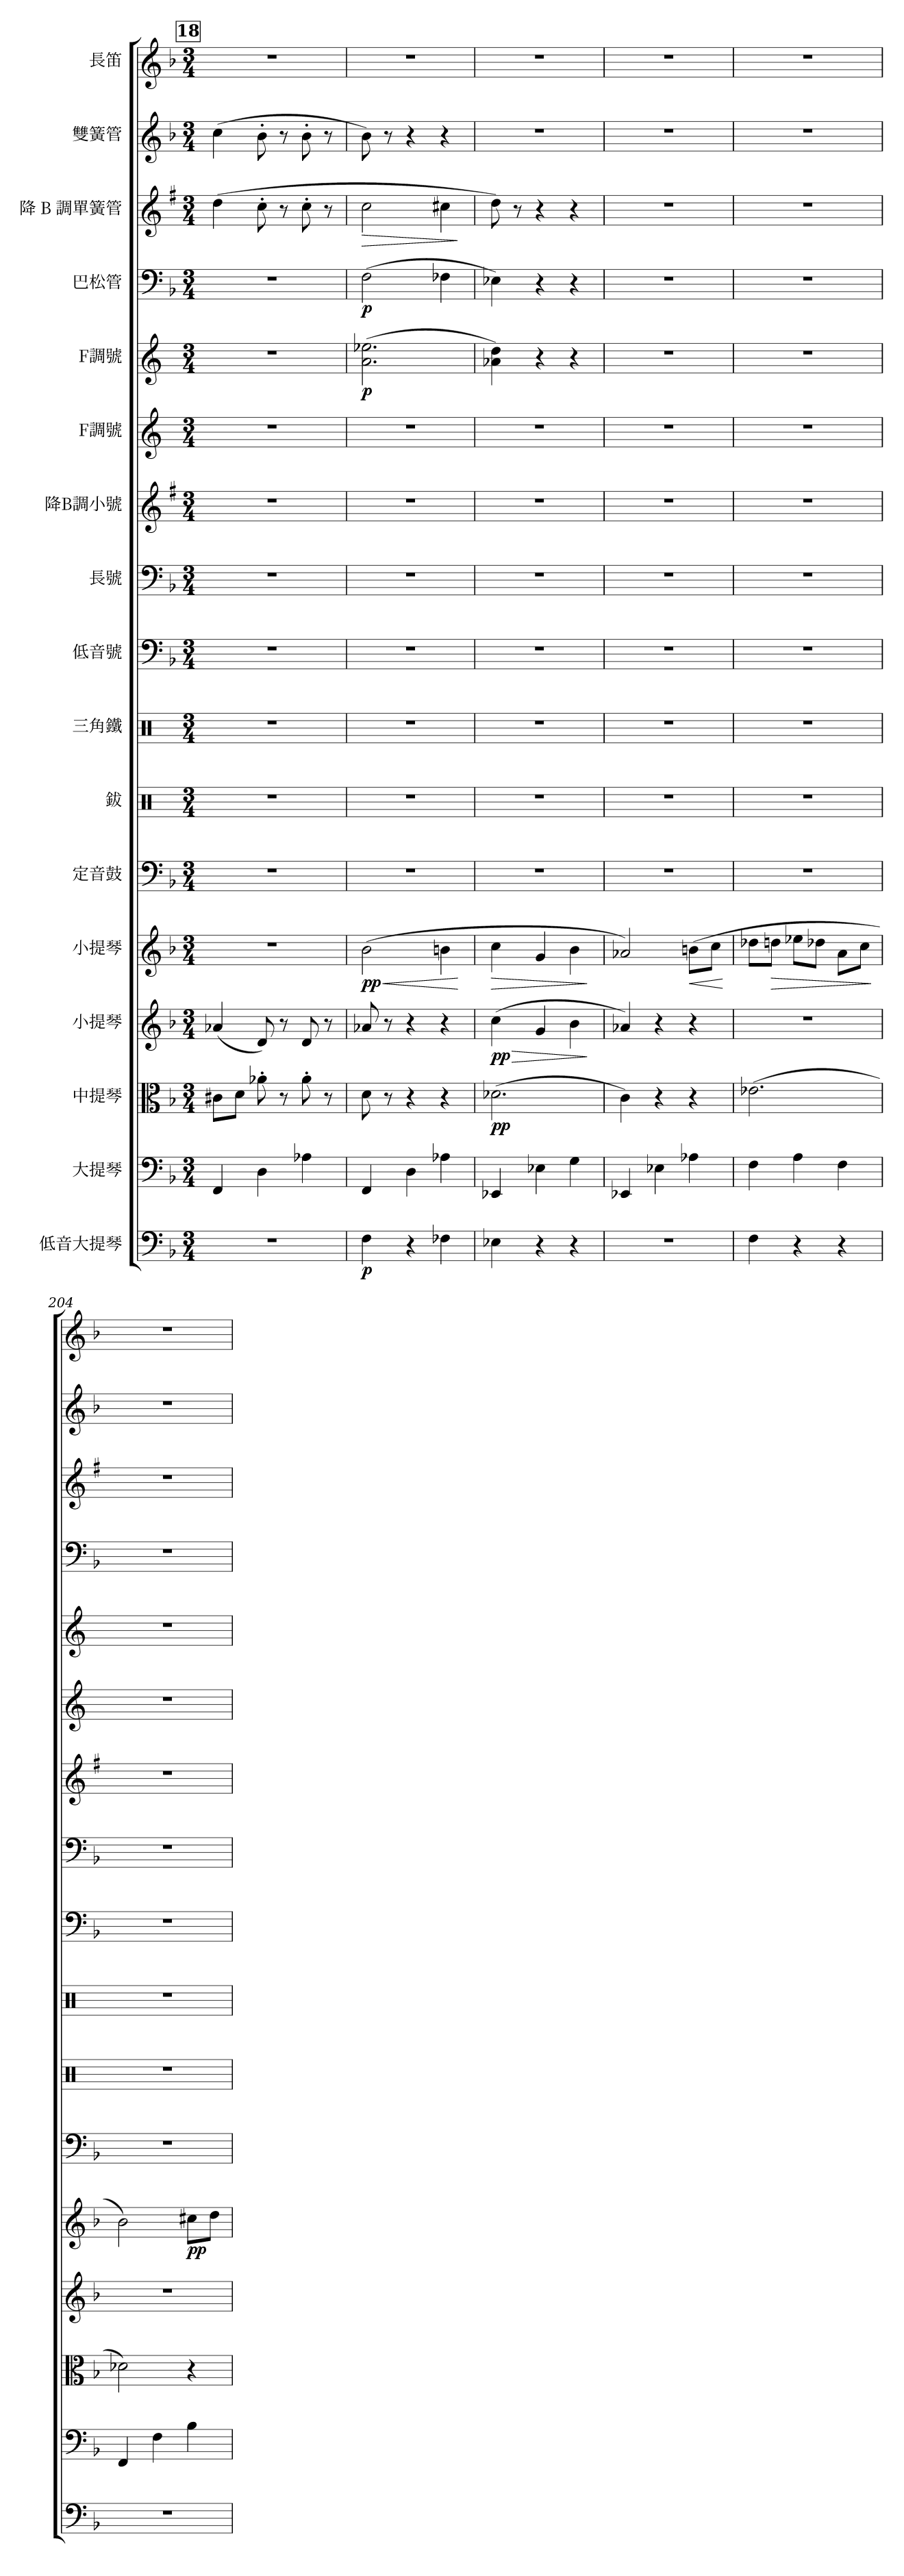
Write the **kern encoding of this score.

**kern	**dynam	**kern	**kern	**dynam	**kern	**dynam	**kern	**dynam	**kern	**kern	**kern	**kern	**kern	**kern	**kern	**kern	**dynam	**kern	**dynam	**kern	**dynam	**kern	**kern
*part17	*part17	*part16	*part15	*part15	*part14	*part14	*part13	*part13	*part12	*part11	*part10	*part9	*part8	*part7	*part6	*part5	*part5	*part4	*part4	*part3	*part3	*part2	*part1
*staff17	*staff17	*staff16	*staff15	*staff15	*staff14	*staff14	*staff13	*staff13	*staff12	*staff11	*staff10	*staff9	*staff8	*staff7	*staff6	*staff5	*staff5	*staff4	*staff4	*staff3	*staff3	*staff2	*staff1
*I"低音大提琴	*	*I"大提琴	*I"中提琴	*	*I"小提琴	*	*I"小提琴	*	*I"定音鼓	*I"鈸	*I"三角鐵	*I"低音號	*I"長號	*I"降B調小號	*I"F調號	*I"F調號	*	*I"巴松管	*	*I"降 B 調單簧管	*	*I"雙簧管	*I"長笛
*clefF4	*	*clefF4	*clefC3	*	*clefG2	*	*clefG2	*	*clefF4	*clefX	*clefX	*clefF4	*clefF4	*clefG2	*clefG2	*clefG2	*	*clefF4	*	*clefG2	*	*clefG2	*clefG2
*ITrd7c12	*	*	*	*	*	*	*	*	*	*	*	*	*	*ITrd1c2	*ITrd4c7	*ITrd4c7	*	*	*	*ITrd1c2	*	*	*
*k[b-]	*	*k[b-]	*k[b-]	*	*k[b-]	*	*k[b-]	*	*k[b-]	*k[]	*k[]	*k[b-]	*k[b-]	*k[b-]	*k[b-]	*k[b-]	*	*k[b-]	*	*k[b-]	*	*k[b-]	*k[b-]
*M3/4	*	*M3/4	*M3/4	*	*M3/4	*	*M3/4	*	*M3/4	*M3/4	*M3/4	*M3/4	*M3/4	*M3/4	*M3/4	*M3/4	*	*M3/4	*	*M3/4	*	*M3/4	*M3/4
!!LO:REH:place=s1:a:B:fs=14:t=18
=199	=199	=199	=199	=199	=199	=199	=199	=199	=199	=199	=199	=199	=199	=199	=199	=199	=199	=199	=199	=199	=199	=199	=199
2.r	.	4FF/	8c#X\L	.	(<4a-X/	.	2.r	.	2.r	2.r	2.r	2.r	2.r	2.r	2.r	2.r	.	2.r	.	(>4cc\	.	(>4cc\	2.r
.	.	.	8d\J	.	.	.	.	.	.	.	.	.	.	.	.	.	.	.	.	.	.	.	.
.	.	4D\	8a-X'\	.	8d/)	.	.	.	.	.	.	.	.	.	.	.	.	.	.	8b-'\	.	8b-'\	.
.	.	.	8r	.	8r	.	.	.	.	.	.	.	.	.	.	.	.	.	.	8r	.	8r	.
.	.	4A-X\	8a-'\	.	8d/	.	.	.	.	.	.	.	.	.	.	.	.	.	.	8b-'\	.	8b-'\	.
.	.	.	8r	.	8r	.	.	.	.	.	.	.	.	.	.	.	.	.	.	8r	.	8r	.
=200	=200	=200	=200	=200	=200	=200	=200	=200	=200	=200	=200	=200	=200	=200	=200	=200	=200	=200	=200	=200	=200	=200	=200
!	!LO:DY:b	!	!	!	!	!	!	!LO:HP:b	!	!	!	!	!	!	!	!	!	!	!	!	!LO:HP:b	!	!
!	!	!	!	!	!	!	!	!LO:DY:n=1:b	!	!	!	!	!	!	!	!	!LO:DY:b	!	!LO:DY:b	!	!	!	!
4FF\	p	4FF/	8d\	.	8a-X/	.	(>2b-\	< pp	2.r	2.r	2.r	2.r	2.r	2.r	2.r	(>2.d\ 2.a-X\	p	(>2F\	p	2b-\	>	8b-\)	2.r
.	.	.	8r	.	8r	.	.	.	.	.	.	.	.	.	.	.	.	.	.	.	.	8r	.
4r	.	4D\	4r	.	4r	.	.	.	.	.	.	.	.	.	.	.	.	.	.	.	.	4r	.
4FF-X\	.	4A-X\	4r	.	4r	.	4bn\	.	.	.	.	.	.	.	.	.	.	4F-X\	.	4bn\	.	4r	.
.	.	.	.	.	.	.	.	[	.	.	.	.	.	.	.	.	.	.	.	.	]	.	.
=201	=201	=201	=201	=201	=201	=201	=201	=201	=201	=201	=201	=201	=201	=201	=201	=201	=201	=201	=201	=201	=201	=201	=201
!	!	!	!	!LO:DY:b	!	!LO:HP:b	!	!LO:HP:b	!	!	!	!	!	!	!	!	!	!	!	!	!	!	!
!	!	!	!	!	!	!LO:DY:n=1:b	!	!	!	!	!	!	!	!	!	!	!	!	!	!	!	!	!
4EE-X\	.	4EE-X/	(>2.d-X\	pp	(>4cc\	> pp	4cc\	>	2.r	2.r	2.r	2.r	2.r	2.r	2.r	4d-X\ 4g\)	.	4E-X\)	.	8cc\)	.	2.r	2.r
.	.	.	.	.	.	.	.	.	.	.	.	.	.	.	.	.	.	.	.	8r	.	.	.
4r	.	4E-X\	.	.	4g/	.	4g/	.	.	.	.	.	.	.	.	4r	.	4r	.	4r	.	.	.
4r	.	4G\	.	.	4b-\	.	4b-\	.	.	.	.	.	.	.	.	4r	.	4r	.	4r	.	.	.
.	.	.	.	.	.	]	.	]	.	.	.	.	.	.	.	.	.	.	.	.	.	.	.
=202	=202	=202	=202	=202	=202	=202	=202	=202	=202	=202	=202	=202	=202	=202	=202	=202	=202	=202	=202	=202	=202	=202	=202
2.r	.	4EE-X/	4c\)	.	4a-X/)	.	2a-X/)	.	2.r	2.r	2.r	2.r	2.r	2.r	2.r	2.r	.	2.r	.	2.r	.	2.r	2.r
.	.	4E-X\	4r	.	4r	.	.	.	.	.	.	.	.	.	.	.	.	.	.	.	.	.	.
!	!	!	!	!	!	!	!	!LO:HP:b	!	!	!	!	!	!	!	!	!	!	!	!	!	!	!
.	.	4A-X\	4r	.	4r	.	(>8bn\L	<	.	.	.	.	.	.	.	.	.	.	.	.	.	.	.
.	.	.	.	.	.	.	8cc\J	.	.	.	.	.	.	.	.	.	.	.	.	.	.	.	.
.	.	.	.	.	.	.	.	[	.	.	.	.	.	.	.	.	.	.	.	.	.	.	.
=203	=203	=203	=203	=203	=203	=203	=203	=203	=203	=203	=203	=203	=203	=203	=203	=203	=203	=203	=203	=203	=203	=203	=203
4FF\	.	4F\	(>2.e-X\	.	2.r	.	8dd-X\L	.	2.r	2.r	2.r	2.r	2.r	2.r	2.r	2.r	.	2.r	.	2.r	.	2.r	2.r
!	!	!	!	!	!	!	!	!LO:HP:b	!	!	!	!	!	!	!	!	!	!	!	!	!	!	!
.	.	.	.	.	.	.	8ddn\J	>	.	.	.	.	.	.	.	.	.	.	.	.	.	.	.
4r	.	4A\	.	.	.	.	8ee-X\L	.	.	.	.	.	.	.	.	.	.	.	.	.	.	.	.
.	.	.	.	.	.	.	8dd-X\J	.	.	.	.	.	.	.	.	.	.	.	.	.	.	.	.
4r	.	4F\	.	.	.	.	8a\L	.	.	.	.	.	.	.	.	.	.	.	.	.	.	.	.
.	.	.	.	.	.	.	8cc\J	.	.	.	.	.	.	.	.	.	.	.	.	.	.	.	.
.	.	.	.	.	.	.	.	]	.	.	.	.	.	.	.	.	.	.	.	.	.	.	.
!!LO:PB:g=z
=204	=204	=204	=204	=204	=204	=204	=204	=204	=204	=204	=204	=204	=204	=204	=204	=204	=204	=204	=204	=204	=204	=204	=204
2.r	.	4FF/	2d-X\)	.	2.r	.	2b-\)	.	2.r	2.r	2.r	2.r	2.r	2.r	2.r	2.r	.	2.r	.	2.r	.	2.r	2.r
.	.	4F\	.	.	.	.	.	.	.	.	.	.	.	.	.	.	.	.	.	.	.	.	.
!	!	!	!	!	!	!	!	!LO:DY:b	!	!	!	!	!	!	!	!	!	!	!	!	!	!	!
.	.	4B-\	4r	.	.	.	8cc#X\L	pp	.	.	.	.	.	.	.	.	.	.	.	.	.	.	.
.	.	.	.	.	.	.	8dd\J	.	.	.	.	.	.	.	.	.	.	.	.	.	.	.	.
=	=	=	=	=	=	=	=	=	=	=	=	=	=	=	=	=	=	=	=	=	=	=	=
*-	*-	*-	*-	*-	*-	*-	*-	*-	*-	*-	*-	*-	*-	*-	*-	*-	*-	*-	*-	*-	*-	*-	*-
